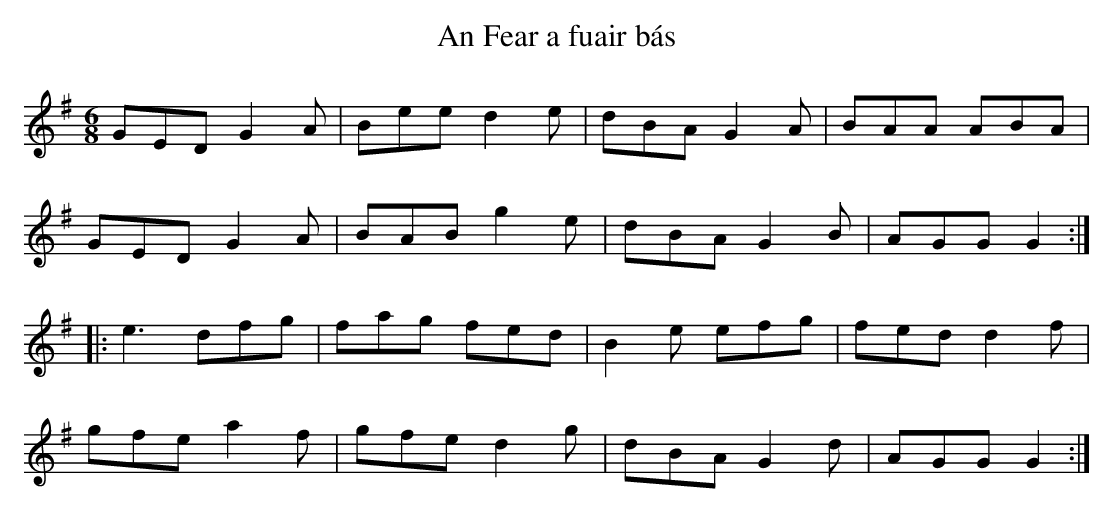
X:1
T:Fear a fuair bás, An
M:6/8
L:1/8
K:G
GED G2A|Bee d2e|dBA G2A|BAA ABA|
GED G2A|BAB g2e|dBA G2B|AGG G2:|
|:e3 dfg |fag fed|B2e efg|fed d2f|
gfe a2f|gfe d2g|dBA G2d|AGG G2:|
